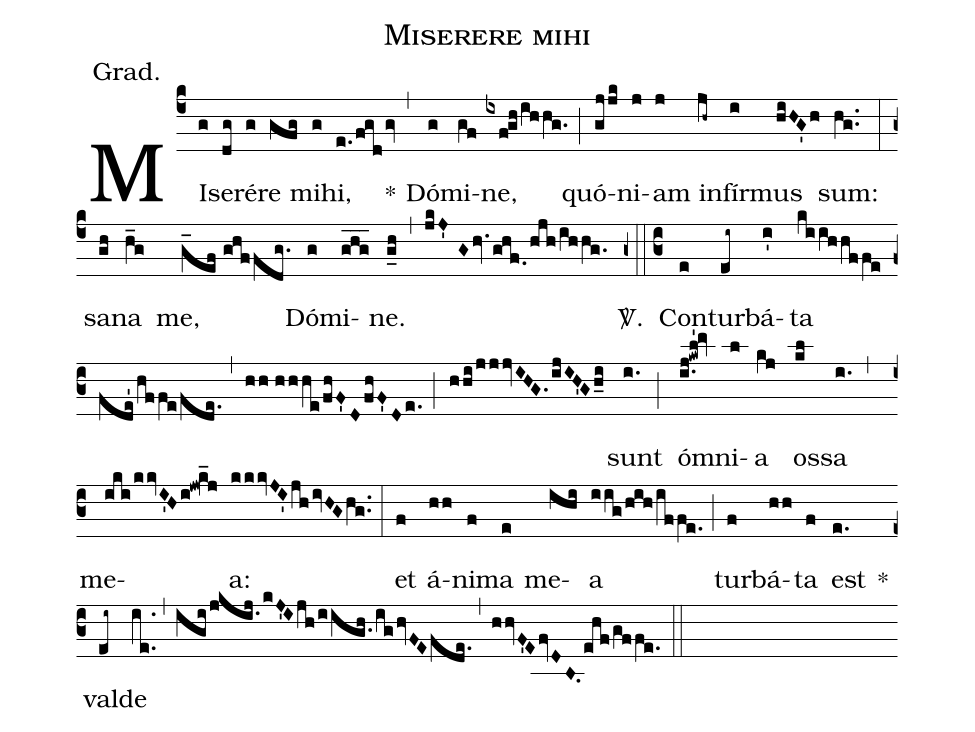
name:Miserere mihi;
annotation:Grad.;
mode:7;
office-part:Gradual;
%%
(c4) MI(g)se(dg)ré(g)re(gfg) mi(g)hi,(e./fgd/gv) *(,) Dó(g)mi(gf)ne,(ixf!gh/ihhg.) (;) quó(gjjk)ni(j)am(j) in(jh~)fír(i)mus(hiHG'h) sum:(hg..) (:) sa(gh)na(h_g) me,(g_ef//ghffdg.) Dó(g)mi(ghg___)ne.(g_h) (,) (jkJ'Ghv.ghf./hjh/ihhg.) <sp>V/</sp>.(z0::c3) Con(e)tur(ei~)bá(i')ta(kiihhffe/fde'/hffe/fde.) (,) (hh//hhhe/fhF'DfhF'De.) (;) (hhi/jjjvIHG.ijIH'Gh_i) sunt(i.) (;) ó(i.j!kwl'!mv)mni(l)a(kj) os(kl)sa(i.) (,) me(iki/kkvI'Hi!jw!k_j)a:(kkkvJI'jhivHGhg..) (:) et(f) á(hh)ni(f)ma(e) me(ihi)a(iig/hih/iffe.) (;) tur(f)bá(hh)ta(f) est(e.) *() val(ei~)de(ie..) (,) (igi/jki.jkJ'Ijh/iig.hig/hvFEfde.) (,) (hhvF'EfvDB.ehf/gffe.) (::)
